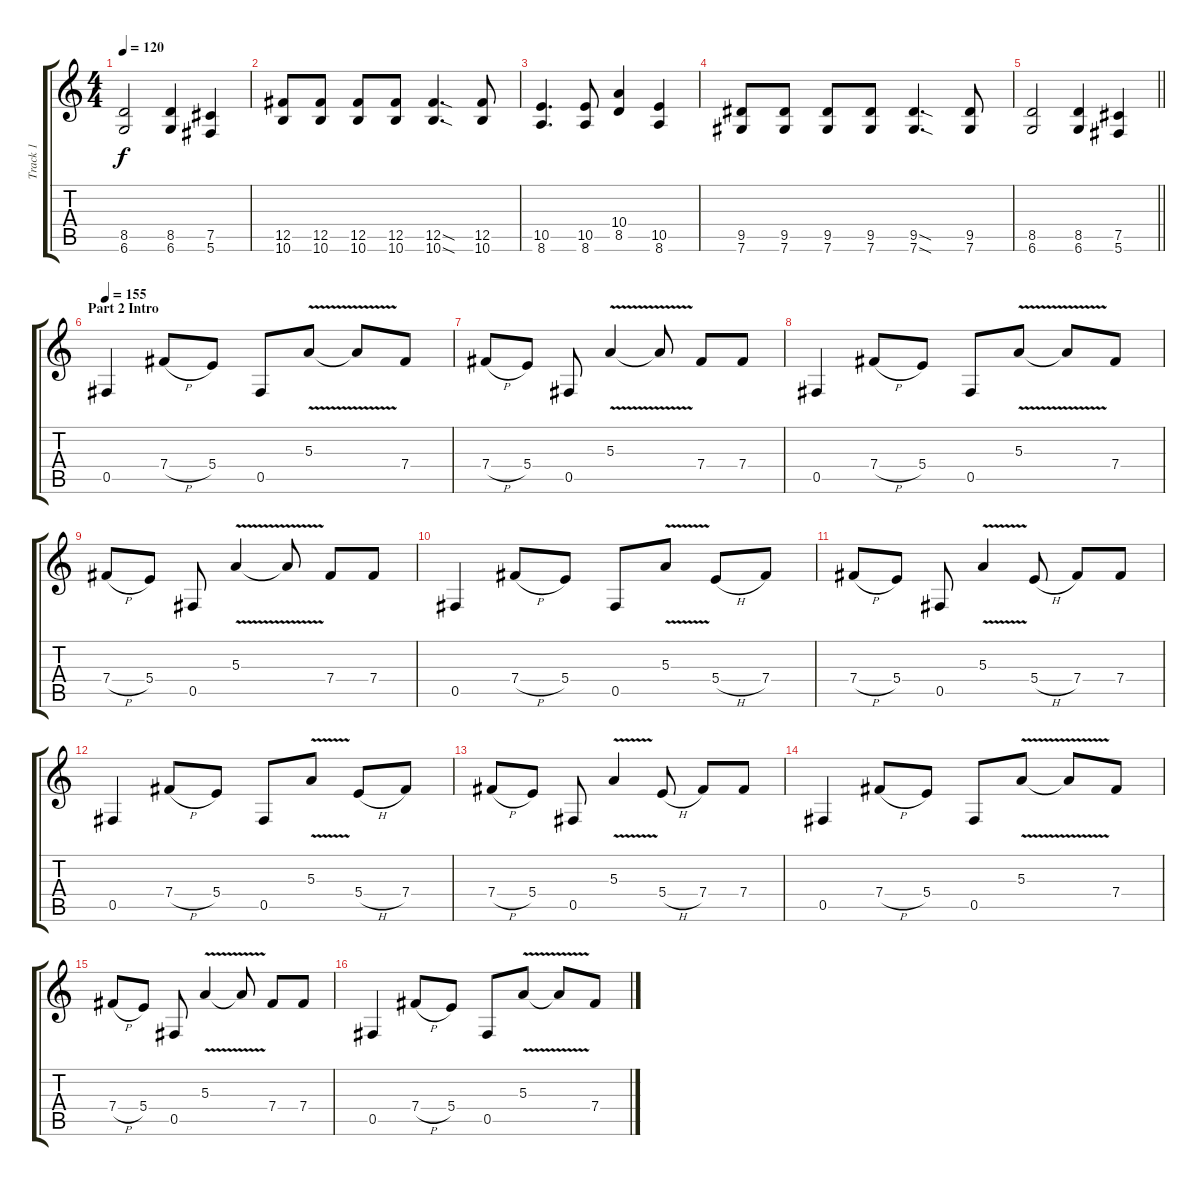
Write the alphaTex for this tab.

\track ("Track 1" "Track 1") {instrument distortionguitar}
\staff {score tabs}
\tuning (Db4 Ab3 E3 B2 Gb2 Db2) {hide}
\ts (4 4)
\tempo 120
\clef g2
\ks c
(8.5 6.6).2{dy f} (8.5 6.6).4 (7.5 5.6).4 |
(12.5 10.6).8 (12.5 10.6).8 (12.5 10.6).8 (12.5 10.6).8 (12.5{sod} 10.6{sod}).4{d} (12.5 10.6).8 |
(10.5 8.6).4{d} (10.5 8.6).8 (10.4 8.5).4 (10.5 8.6).4 |
(9.5 7.6).8 (9.5 7.6).8 (9.5 7.6).8 (9.5 7.6).8 (9.5{sod} 7.6{sod}).4{d} (9.5 7.6).8 |
\barLineRight lightlight
(8.5 6.6).2 (8.5 6.6).4 (7.5 5.6).4 |
\section ("" "Part 2 Intro")
\tempo 155
0.5.4 7.4{h}.8 5.4.8 0.5.8 5.3{v}.8 5.3{t}.8 7.4.8 |
7.4{h}.8 5.4.8 0.5.8 5.3{v}.4 5.3{t}.8 7.4.8 7.4.8 |
0.5.4 7.4{h}.8 5.4.8 0.5.8 5.3{v}.8 5.3{t}.8 7.4.8 |
7.4{h}.8 5.4.8 0.5.8 5.3{v}.4 5.3{t}.8 7.4.8 7.4.8 |
0.5.4 7.4{h}.8 5.4.8 0.5.8 5.3{v}.8 5.4{h}.8 7.4.8 |
7.4{h}.8 5.4.8 0.5.8 5.3{v}.4 5.4{h}.8 7.4.8 7.4.8 |
0.5.4 7.4{h}.8 5.4.8 0.5.8 5.3{v}.8 5.4{h}.8 7.4.8 |
7.4{h}.8 5.4.8 0.5.8 5.3{v}.4 5.4{h}.8 7.4.8 7.4.8 |
0.5.4 7.4{h}.8 5.4.8 0.5.8 5.3{v}.8 5.3{t}.8 7.4.8 |
7.4{h}.8 5.4.8 0.5.8 5.3{v}.4 5.3{t}.8 7.4.8 7.4.8 |
0.5.4 7.4{h}.8 5.4.8 0.5.8 5.3{v}.8 5.3{t}.8 7.4.8
